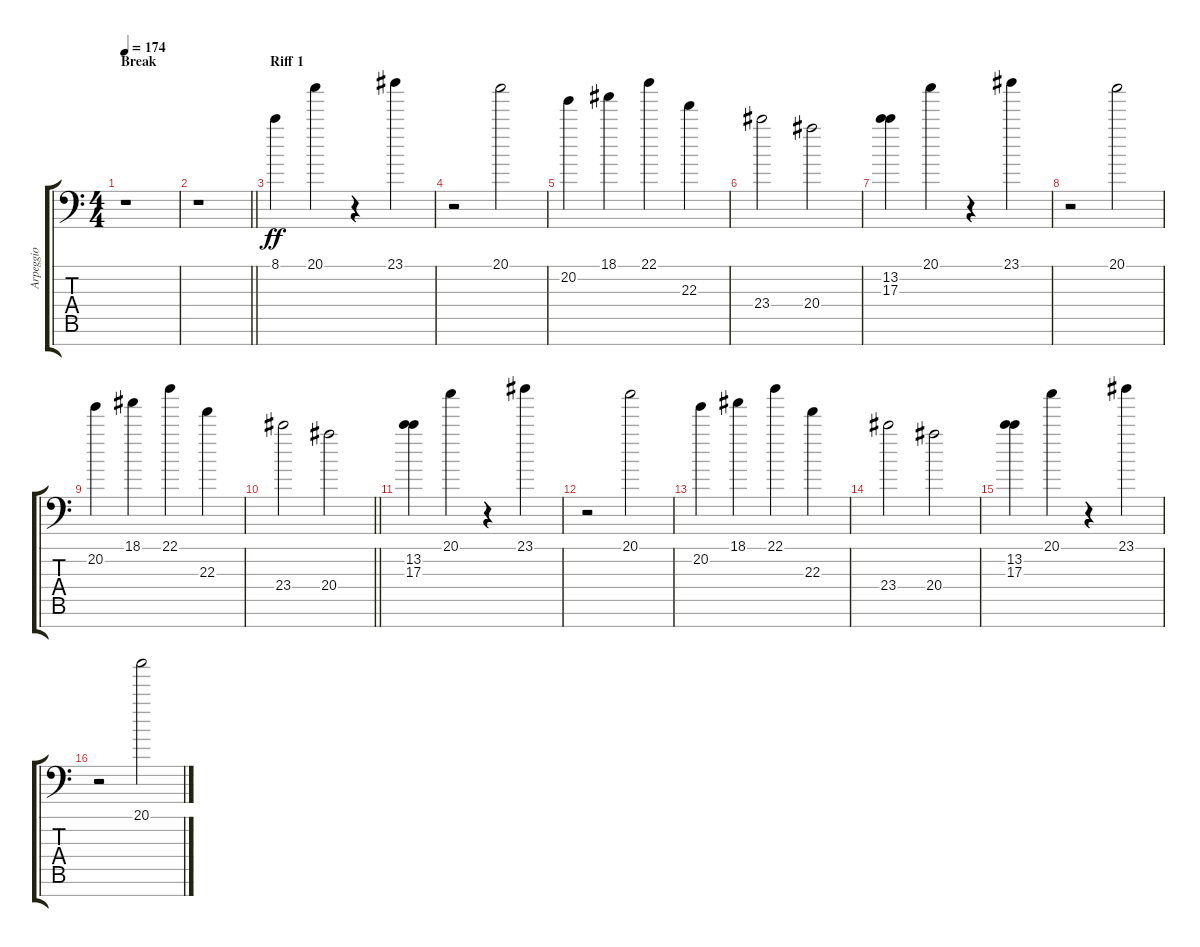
\track ("Arpeggio" "Arpeggio") {instrument synthbass1}
\staff {score tabs}
\tuning (E4 B3 G3 D3 A2 E2 C-1) {hide}
\ts (4 4)
\section ("" "Break")
\tempo 174
\clef f4
\ks c
r.1{dy f} |
\barLineRight lightlight
r.1 |
\section ("" "Riff 1")
8.1.4{dy ff} 20.1.4 r.4 23.1.4 |
r.2 20.1.2 |
20.2.4 18.1.4 22.1.4 22.3.4 |
23.4.2 20.4.2 |
(13.2 17.3).4 20.1.4 r.4 23.1.4 |
r.2 20.1.2 |
20.2.4 18.1.4 22.1.4 22.3.4 |
\barLineRight lightlight
23.4.2 20.4.2 |
(13.2 17.3).4 20.1.4 r.4 23.1.4 |
r.2 20.1.2 |
20.2.4 18.1.4 22.1.4 22.3.4 |
23.4.2 20.4.2 |
(13.2 17.3).4 20.1.4 r.4 23.1.4 |
r.2 20.1.2
